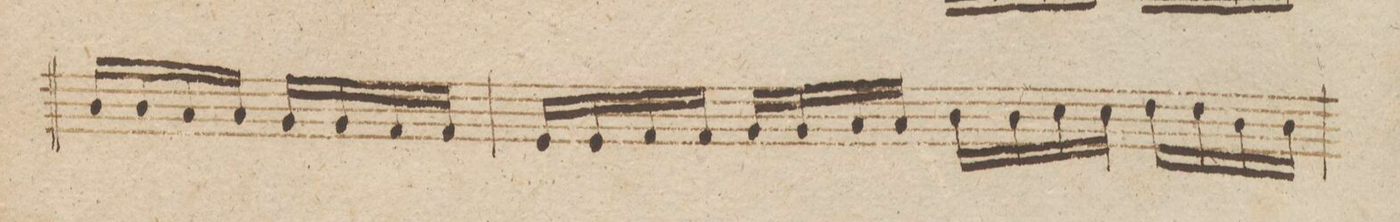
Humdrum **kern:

**kern	**dynam
*I"Violino 2do	*
*clefG2	*
*k[b-]	*
*met(c)	*
*M4/4	*
16b-/LL	.
16b-/	.
16a/	.
16a/JJ	.
16g/LL	.
16g/	.
16f/	.
16f/JJ	.
=138	=138
16e/LL	.
16e/	.
16f/	.
16f/JJ	.
16g/LL	.
16g/	.
16a/	.
16a/JJ	.
16b-\LL	.
16b-\	.
16cc\	.
16cc\JJ	.
16dd\LL	.
16dd\	.
16b-\	.
16b-\JJ	.
=139	=139
*-	*-
